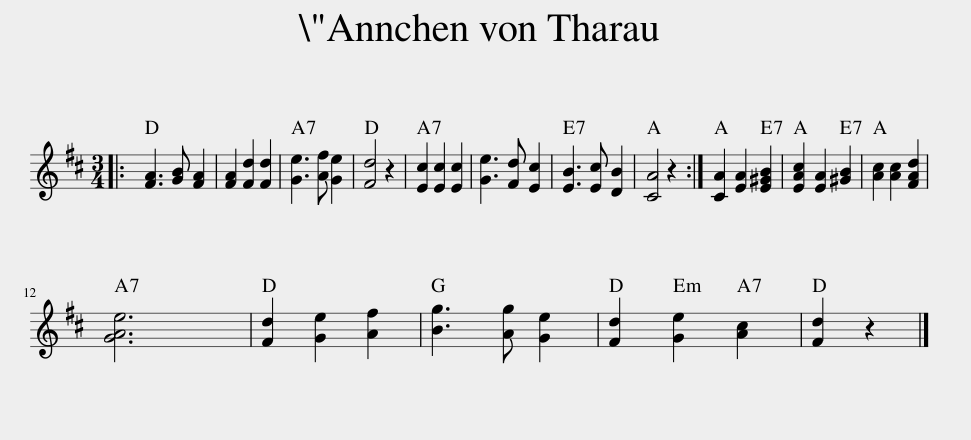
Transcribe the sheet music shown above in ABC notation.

X:1
L:1/8
M:3/4
I:linebreak $
K:D
V:1 treble
V:1
|: [FA]3 [GB] [FA]2 | [FA]2 [Fd]2 [Fd]2 | [Ge]3 [Af] [Ge]2 | [Fd]4 z2 | [Ec]2 [Ec]2 [Ec]2 | %5
 [Ge]3 [Fd] [Ec]2 | [EB]3 [Ec] [DB]2 | [CA]4 z2 :| [CA]2 [EA]2 [E^GB]2 | [EAc]2 [EA]2 [^GB]2 | %10
 [Ac]2 [Ac]2 [FAd]2 |$ [GAe]6 | [Fd]2 [Ge]2 [Af]2 | [Bg]3 [Ag] [Ge]2 | [Fd]2 [Ge]2 [Ac]2 | %15
 [Fd]2 z2 |] %16
